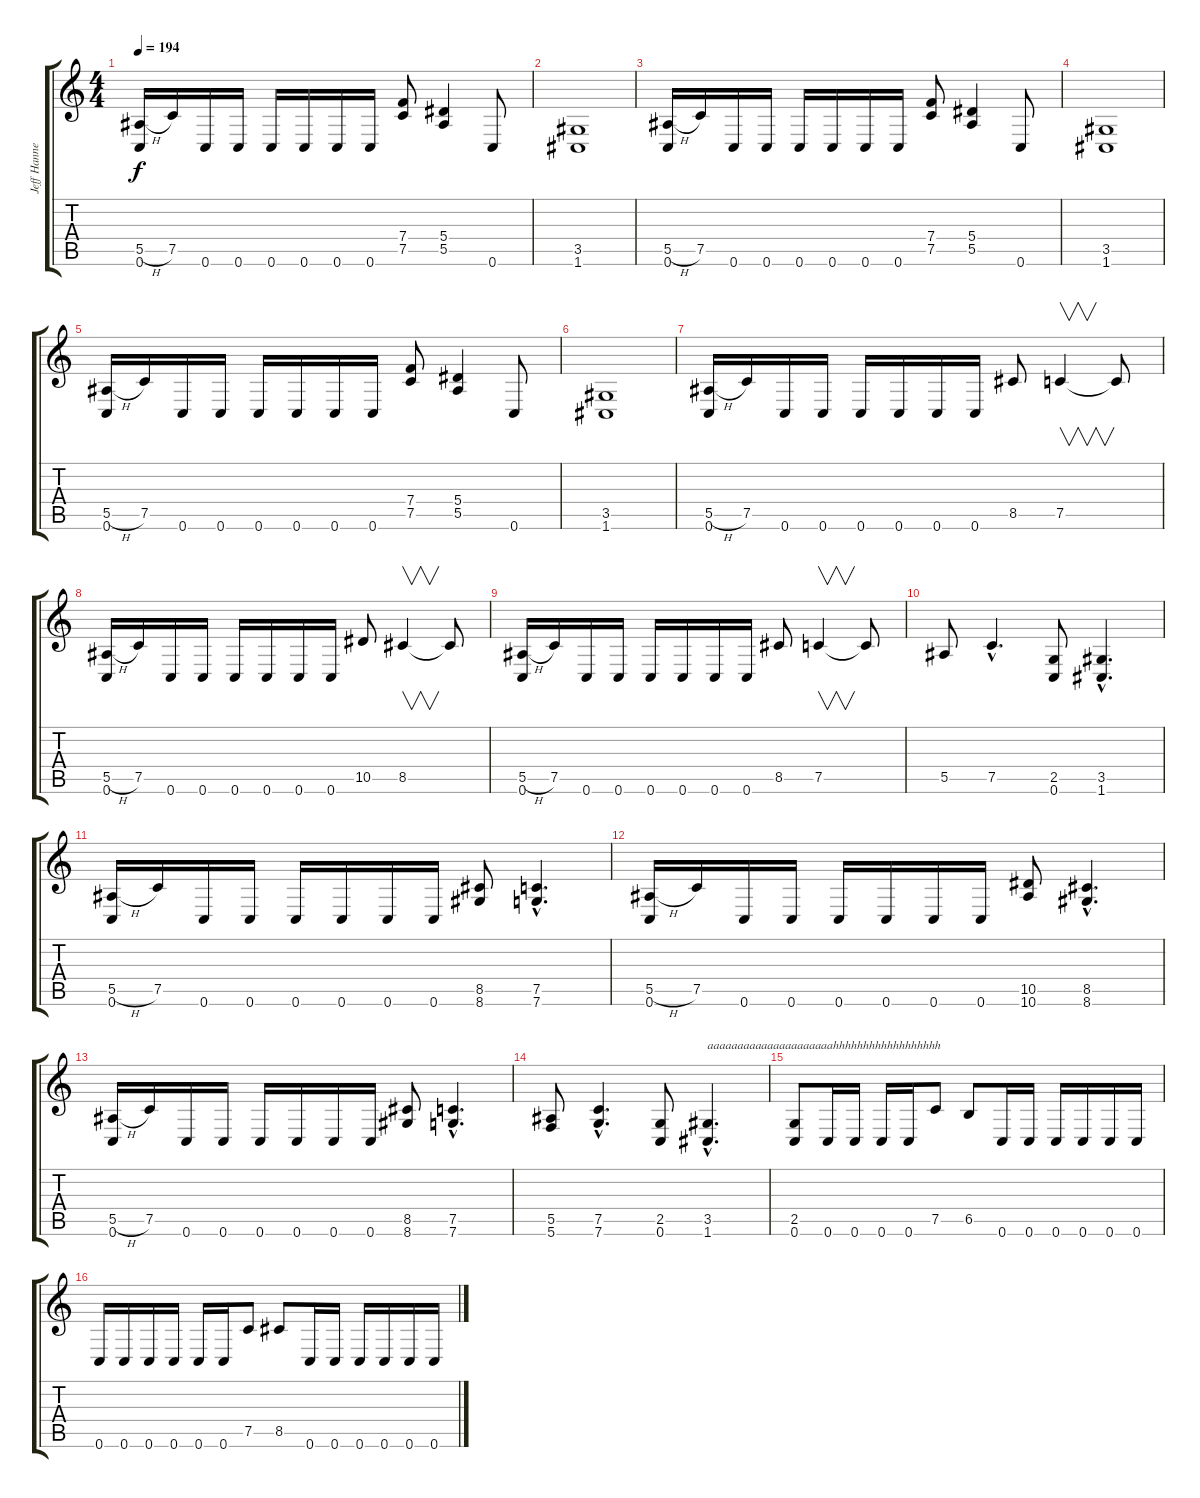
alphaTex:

\track ("Jeff Hanneman" "Jeff Hanne") {instrument distortionguitar}
\staff {score tabs}
\tuning (C4 G3 Eb3 Bb2 F2 C2) {hide}
\ts (4 4)
\tempo 194
\clef g2
\ks c
(5.5{h} 0.6).16{dy f} 7.5.16 0.6.16 0.6.16 0.6.16 0.6.16 0.6.16 0.6.16 (7.4 7.5).8 (5.4 5.5).4 0.6.8 |
(3.5 1.6).1 |
(5.5{h} 0.6).16 7.5.16 0.6.16 0.6.16 0.6.16 0.6.16 0.6.16 0.6.16 (7.4 7.5).8 (5.4 5.5).4 0.6.8 |
(3.5 1.6).1 |
(5.5{h} 0.6).16 7.5.16 0.6.16 0.6.16 0.6.16 0.6.16 0.6.16 0.6.16 (7.4 7.5).8 (5.4 5.5).4 0.6.8 |
(3.5 1.6).1 |
(5.5{h} 0.6).16 7.5.16 0.6.16 0.6.16 0.6.16 0.6.16 0.6.16 0.6.16 8.5.8 7.5.4{v} 7.5{t}.8 |
(5.5{h} 0.6).16 7.5.16 0.6.16 0.6.16 0.6.16 0.6.16 0.6.16 0.6.16 10.5.8 8.5.4{v} 8.5{t}.8 |
(5.5{h} 0.6).16 7.5.16 0.6.16 0.6.16 0.6.16 0.6.16 0.6.16 0.6.16 8.5.8 7.5.4{v} 7.5{t}.8 |
5.5.8 7.5{hac}.4{d} (2.5 0.6).8 (3.5{hac} 1.6{hac}).4{d} |
(5.5{h} 0.6).16 7.5.16 0.6.16 0.6.16 0.6.16 0.6.16 0.6.16 0.6.16 (8.5 8.6).8 (7.5{hac} 7.6{hac}).4{d} |
(5.5{h} 0.6).16 7.5.16 0.6.16 0.6.16 0.6.16 0.6.16 0.6.16 0.6.16 (10.5 10.6).8 (8.5{hac} 8.6{hac}).4{d} |
(5.5{h} 0.6).16 7.5.16 0.6.16 0.6.16 0.6.16 0.6.16 0.6.16 0.6.16 (8.5 8.6).8 (7.5{hac} 7.6{hac}).4{d} |
(5.5 5.6).8 (7.5{hac} 7.6{hac}).4{d} (2.5 0.6).8 (3.5{hac} 1.6{hac}).4{d txt "aaaaaaaaaaaaaaaaaaaaahhhhhhhhhhhhhhhhhh"} |
(2.5 0.6).8 0.6.16 0.6.16 0.6.16 0.6.16 7.5.8 6.5.8 0.6.16 0.6.16 0.6.16 0.6.16 0.6.16 0.6.16 |
0.6.16 0.6.16 0.6.16 0.6.16 0.6.16 0.6.16 7.5.8 8.5.8 0.6.16 0.6.16 0.6.16 0.6.16 0.6.16 0.6.16
